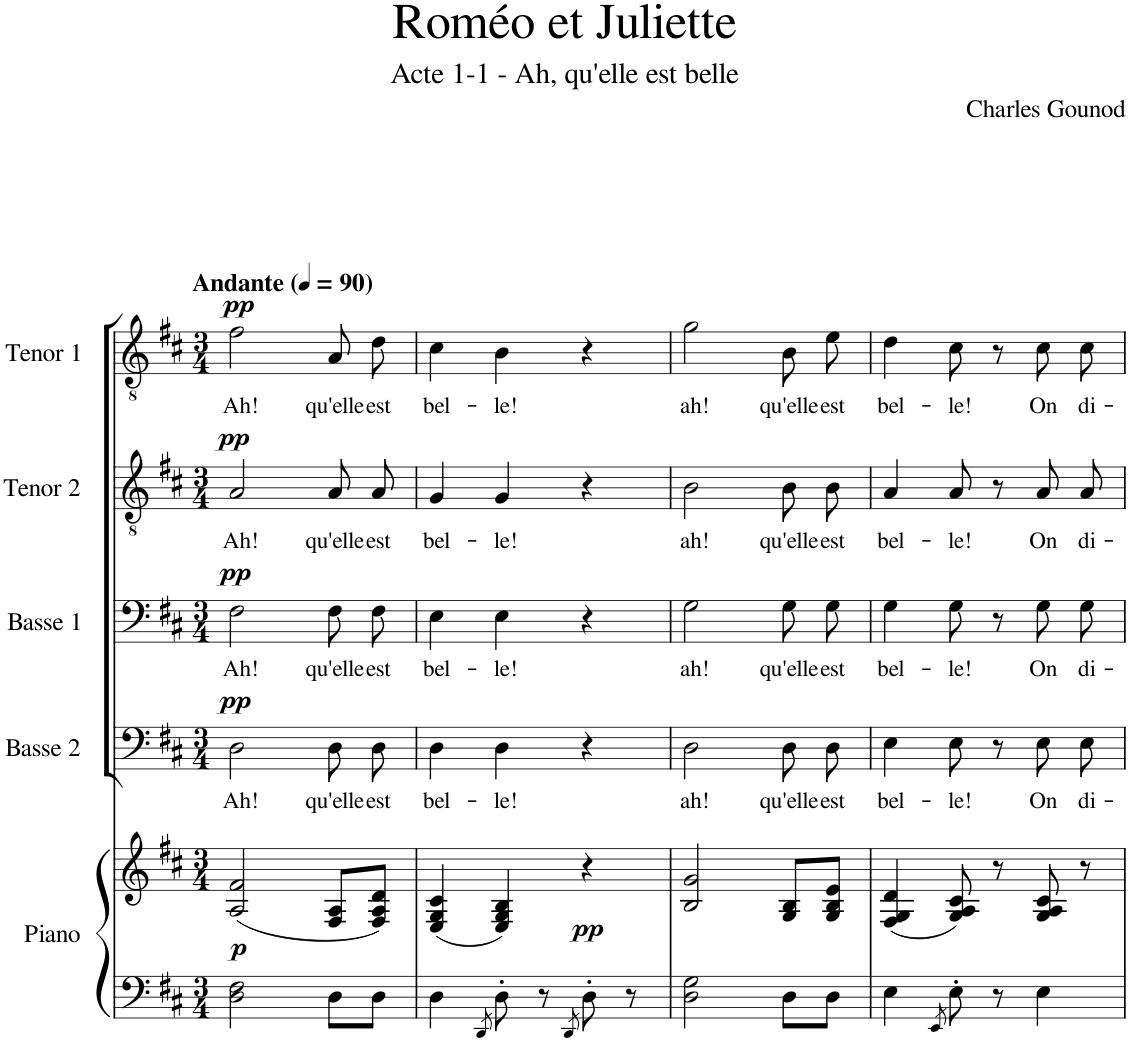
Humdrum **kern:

**kern	**kern	**dynam	**kern	**text	**dynam	**kern	**text	**dynam	**kern	**text	**dynam	**kern	**text	**dynam	**kern	**kern
*part7	*part7	*part7	*part6	*part6	*part6	*part5	*part5	*part5	*part4	*part4	*part4	*part3	*part3	*part3	*part2	*part1
*staff8	*staff7	*staff7/8	*staff6	*staff6	*staff6	*staff5	*staff5	*staff5	*staff4	*staff4	*staff4	*staff3	*staff3	*staff3	*staff2	*staff1
*I"Piano	*	*	*I"Basse 2	*	*	*I"Basse 1	*	*	*I"Tenor 2	*	*	*I"Tenor 1	*	*	*I"Soprano 2	*I"Soprano 1
*I'Pno.	*	*	*I'B2	*	*	*I'B1	*	*	*I'T2	*	*	*I'T1	*	*	*I'S2	*I'S1
*clefF4	*clefG2	*	*clefF4	*	*	*clefF4	*	*	*clefGv2	*	*	*clefGv2	*	*	*clefG2	*clefG2
*k[f#c#]	*k[f#c#]	*	*k[f#c#]	*	*	*k[f#c#]	*	*	*k[f#c#]	*	*	*k[f#c#]	*	*	*k[f#c#]	*k[f#c#]
*M3/4	*M3/4	*	*M3/4	*	*	*M3/4	*	*	*M3/4	*	*	*M3/4	*	*	*M3/4	*M3/4
*MM90	*MM90	*	*MM90	*	*	*MM90	*	*	*MM90	*	*	*MM90	*	*	*MM90	*MM90
=1	=1	=1	=1	=1	=1	=1	=1	=1	=1	=1	=1	=1	=1	=1	=1	=1
!	!	!	!	!	!	!	!	!	!	!	!	!	!	!	!	!LO:TX:a:B:t=Andante
!	!	!LO:DY:a=2	!	!LO:LY:b	!LO:DY:a	!	!LO:LY:b	!LO:DY:a	!	!LO:LY:b	!LO:DY:a	!	!LO:LY:b	!LO:DY:a	!	!
2D\ 2F#\	(2A/ 2f#/	p	2D\	Ah!	pp	2F#\	Ah!	pp	2A/	Ah!	pp	2f#\	Ah!	pp	2.r	2.r
!	!	!	!	!LO:LY:b	!	!	!LO:LY:b	!	!	!LO:LY:b	!	!	!LO:LY:b	!	!	!
8D\L	8F#/ 8A/L	.	8D\L	qu'elle	.	8F#\L	qu'elle	.	8A/L	qu'elle	.	8A\L	qu'elle	.	.	.
!	!	!	!	!LO:LY:b	!	!	!LO:LY:b	!	!	!LO:LY:b	!	!	!LO:LY:b	!	!	!
8D\J	8F#/ 8A/ 8d/J)	.	8D\J	est	.	8F#\J	est	.	8A/J	est	.	8d\J	est	.	.	.
=2	=2	=2	=2	=2	=2	=2	=2	=2	=2	=2	=2	=2	=2	=2	=2	=2
!	!	!	!	!LO:LY:b	!	!	!LO:LY:b	!	!	!LO:LY:b	!	!	!LO:LY:b	!	!	!
4D\	(4E/ 4G/ 4c#/	.	4D\	bel-	.	4E\	bel-	.	4G/	bel-	.	4c#\	bel-	.	2.r	2.r
8qDD/	.	.	.	.	.	.	.	.	.	.	.	.	.	.	.	.
!	!	!	!	!LO:LY:b	!	!	!LO:LY:b	!	!	!LO:LY:b	!	!	!LO:LY:b	!	!	!
8D'\	4E/ 4G/ 4B/)	.	4D\	-le!	.	4E\	-le!	.	4G/	-le!	.	4B\	-le!	.	.	.
8r	.	.	.	.	.	.	.	.	.	.	.	.	.	.	.	.
8qDD/	.	.	.	.	.	.	.	.	.	.	.	.	.	.	.	.
!	!	!LO:DY:a=2	!	!	!	!	!	!	!	!	!	!	!	!	!	!
8D'\	4r	pp	4r	.	.	4r	.	.	4r	.	.	4r	.	.	.	.
8r	.	.	.	.	.	.	.	.	.	.	.	.	.	.	.	.
=3	=3	=3	=3	=3	=3	=3	=3	=3	=3	=3	=3	=3	=3	=3	=3	=3
!	!	!	!	!LO:LY:b	!	!	!LO:LY:b	!	!	!LO:LY:b	!	!	!LO:LY:b	!	!	!
2D\ 2G\	2B/ 2g/	.	2D\	ah!	.	2G\	ah!	.	2B\	ah!	.	2g\	ah!	.	2.r	2.r
!	!	!	!	!LO:LY:b	!	!	!LO:LY:b	!	!	!LO:LY:b	!	!	!LO:LY:b	!	!	!
8D\L	8G/ 8B/L	.	8D\L	qu'elle	.	8G\L	qu'elle	.	8B\L	qu'elle	.	8B\L	qu'elle	.	.	.
!	!	!	!	!LO:LY:b	!	!	!LO:LY:b	!	!	!LO:LY:b	!	!	!LO:LY:b	!	!	!
8D\J	8G/ 8B/ 8e/J	.	8D\J	est	.	8G\J	est	.	8B\J	est	.	8e\J	est	.	.	.
=4	=4	=4	=4	=4	=4	=4	=4	=4	=4	=4	=4	=4	=4	=4	=4	=4
!	!	!	!	!LO:LY:b	!	!	!LO:LY:b	!	!	!LO:LY:b	!	!	!LO:LY:b	!	!	!
4E\	(4F#/ 4G/ 4d/	.	4E\	bel-	.	4G\	bel-	.	4A/	bel-	.	4d\	bel-	.	2.r	2.r
8qEE/	.	.	.	.	.	.	.	.	.	.	.	.	.	.	.	.
!	!	!	!	!LO:LY:b	!	!	!LO:LY:b	!	!	!LO:LY:b	!	!	!LO:LY:b	!	!	!
8E'\	8G/ 8A/ 8c#/)	.	8E\	-le!	.	8G\	-le!	.	8A/	-le!	.	8c#\	-le!	.	.	.
8r	8r	.	8r	.	.	8r	.	.	8r	.	.	8r	.	.	.	.
!	!	!	!	!LO:LY:b	!	!	!LO:LY:b	!	!	!LO:LY:b	!	!	!LO:LY:b	!	!	!
4E\	8G/ 8A/ 8c#/	.	8E\L	On	.	8G\L	On	.	8A/L	On	.	8c#\L	On	.	.	.
!	!	!	!	!LO:LY:b	!	!	!LO:LY:b	!	!	!LO:LY:b	!	!	!LO:LY:b	!	!	!
.	8r	.	8E\J	di-	.	8G\J	di-	.	8A/J	di-	.	8c#\J	di-	.	.	.
=	=	=	=	=	=	=	=	=	=	=	=	=	=	=	=	=
*-	*-	*-	*-	*-	*-	*-	*-	*-	*-	*-	*-	*-	*-	*-	*-	*-
